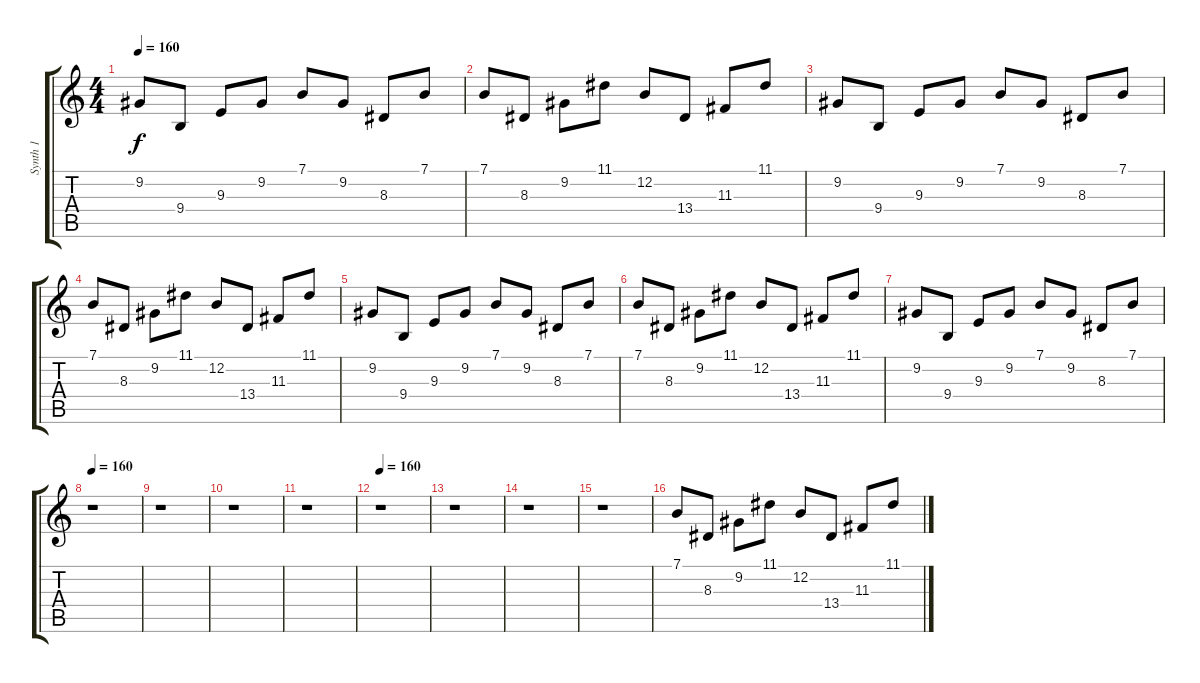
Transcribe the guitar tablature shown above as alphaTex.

\track ("Synth 1" "Synth 1") {instrument churchorgan}
\staff {score tabs}
\tuning (E4 B3 G3 D3 A2 E2) {hide}
\ts (4 4)
\tempo 160
\clef g2
\ks c
9.2.8{dy f} 9.4.8 9.3.8 9.2.8 7.1.8 9.2.8 8.3.8 7.1.8 |
7.1.8 8.3.8 9.2.8 11.1.8 12.2.8 13.4.8 11.3.8 11.1.8 |
9.2.8 9.4.8 9.3.8 9.2.8 7.1.8 9.2.8 8.3.8 7.1.8 |
7.1.8 8.3.8 9.2.8 11.1.8 12.2.8 13.4.8 11.3.8 11.1.8 |
9.2.8 9.4.8 9.3.8 9.2.8 7.1.8 9.2.8 8.3.8 7.1.8 |
7.1.8 8.3.8 9.2.8 11.1.8 12.2.8 13.4.8 11.3.8 11.1.8 |
9.2.8 9.4.8 9.3.8 9.2.8 7.1.8 9.2.8 8.3.8 7.1.8 |
\tempo 160
r.1 |
r.1 |
r.1 |
r.1 |
\tempo 160
r.1 |
r.1 |
r.1 |
r.1 |
7.1.8{volume 16 instrument brightacousticpiano} 8.3.8 9.2.8 11.1.8 12.2.8 13.4.8 11.3.8 11.1.8
